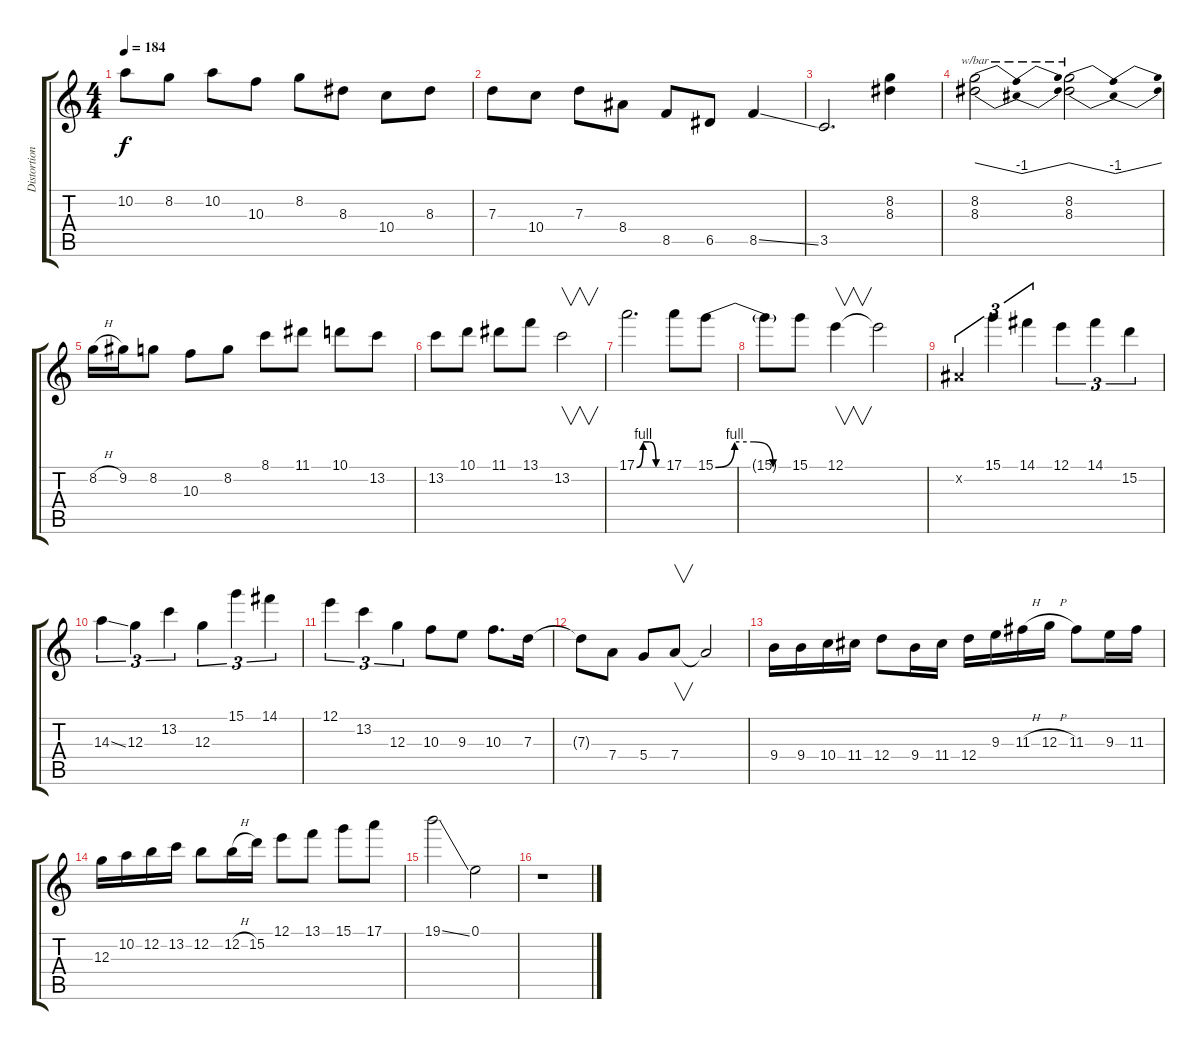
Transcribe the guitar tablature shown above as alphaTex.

\track ("Distortion Guitar" "Distortion") {instrument distortionguitar}
\staff {score tabs}
\tuning (E4 B3 G3 D3 A2 E2) {hide}
\ts (4 4)
\tempo 184
\clef g2
\ks c
10.2{t}.8{dy f} 8.2.8 10.2.8 10.3.8 8.2.8 8.3.8 10.4.8 8.3.8 |
7.3.8 10.4.8 7.3.8 8.4.8 8.5.8 6.5.8 8.5{ss}.4 |
3.5.2{d} (8.2 8.3).4 |
(8.2 8.3).2{tbe (dip default 0 0 30 -4 60 0)} (8.2 8.3).2{tbe (dip default 0 0 30 -4 60 0)} |
8.2{h}.16 9.2.16 8.2.8 10.3.8 8.2.8 8.1.8 11.1.8 10.1.8 13.2.8 |
13.2.8 10.1.8 11.1.8 13.1.8 13.2.2{v} |
17.1{be (custom 0 0 15 4 30 4 45 0 60 0)}.2{d} 17.1.8 15.1{be (custom 0 0 15 4 30 4 45 0 60 0)}.8 |
15.1{t}.8 15.1.8 12.1.4{v} 12.1{t}.2 |
-1.2{x}.4{tu (3 2)} 15.1.4{tu (3 2)} 14.1.4{tu (3 2)} 12.1.4{tu (3 2)} 14.1.4{tu (3 2)} 15.2.4{tu (3 2)} |
14.3{ss}.4{tu (3 2)} 12.3.4{tu (3 2)} 13.2.4{tu (3 2)} 12.3.4{tu (3 2)} 15.1.4{tu (3 2)} 14.1.4{tu (3 2)} |
12.1.4{tu (3 2)} 13.2.4{tu (3 2)} 12.3.4{tu (3 2)} 10.3.8 9.3.8 10.3.8{d} 7.3.16 |
7.3{t}.8 7.4.8 5.4.8 7.4.8{v} 7.4{t}.2 |
9.4.16 9.4.16 10.4.16 11.4.16 12.4.8 9.4.16 11.4.16 12.4.16 9.3.16 11.3{h}.16 12.3{h}.16 11.3.8 9.3.16 11.3.16 |
12.3.16 10.2.16 12.2.16 13.2.16 12.2.8 12.2{h}.16 15.2.16 12.1.8 13.1.8 15.1.8 17.1.8 |
19.1{ss}.2 0.1.2 |
r.1
